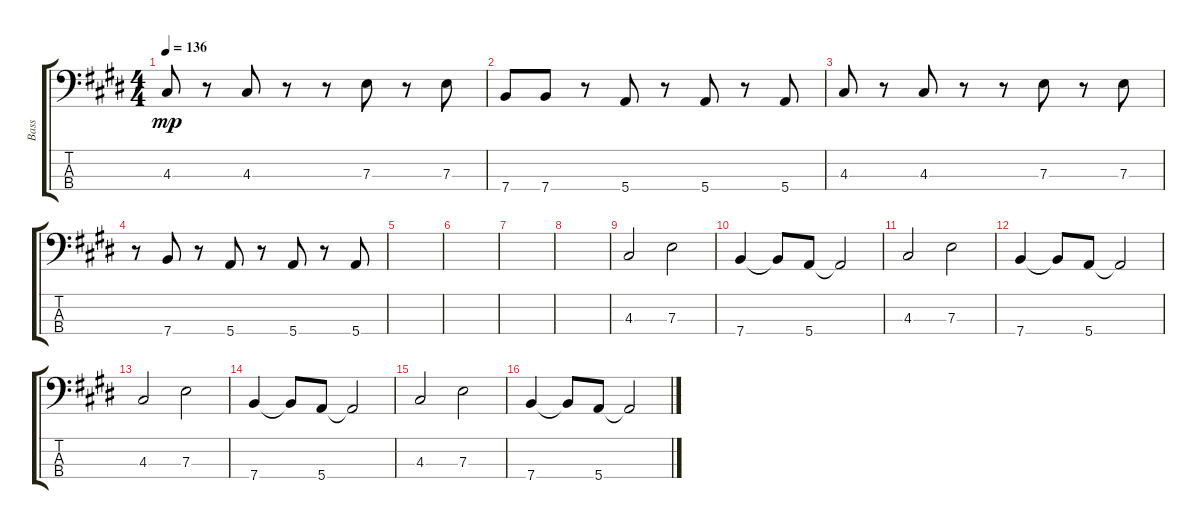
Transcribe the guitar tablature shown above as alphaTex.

\track ("Bass" "Bass") {instrument electricbassfinger}
\staff {score tabs}
\tuning (G2 D2 A1 E1) {hide}
\ts (4 4)
\tempo 136
\clef f4
\ks e
4.3.8{dy mp} r.8 4.3.8 r.8 r.8 7.3.8 r.8 7.3.8 |
7.4.8 7.4.8 r.8 5.4.8 r.8 5.4.8 r.8 5.4.8 |
4.3.8 r.8 4.3.8 r.8 r.8 7.3.8 r.8 7.3.8 |
r.8 7.4.8 r.8 5.4.8 r.8 5.4.8 r.8 5.4.8 |
|
|
|
|
4.3.2 7.3.2 |
7.4.4 7.4{t}.8 5.4.8 5.4{t}.2 |
4.3.2 7.3.2 |
7.4.4 7.4{t}.8 5.4.8 5.4{t}.2 |
4.3.2 7.3.2 |
7.4.4 7.4{t}.8 5.4.8 5.4{t}.2 |
4.3.2 7.3.2 |
7.4.4 7.4{t}.8 5.4.8 5.4{t}.2
